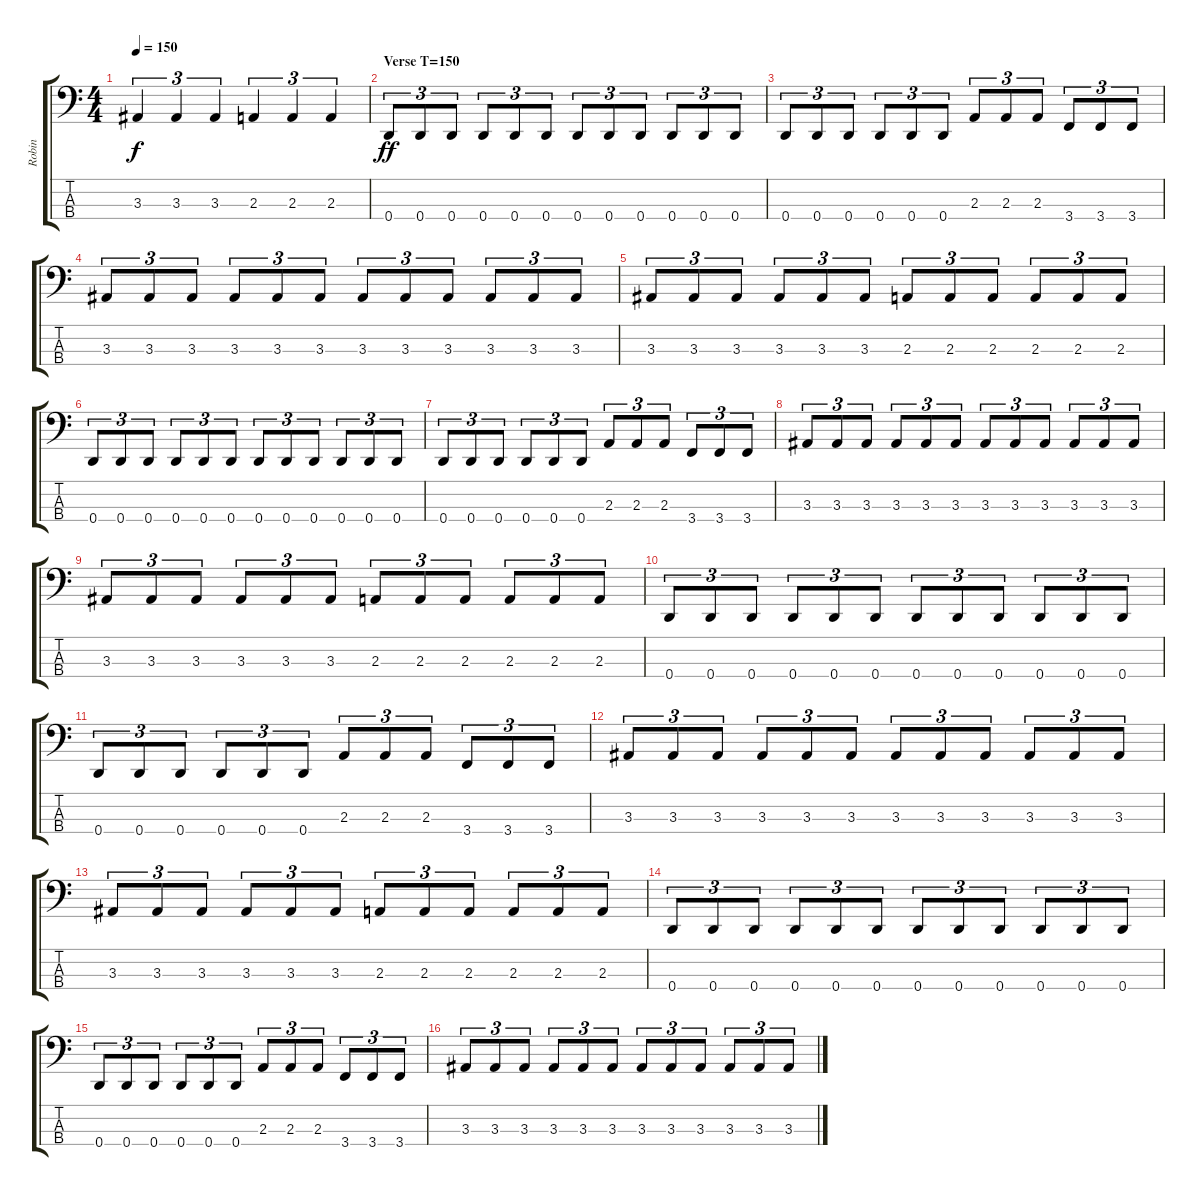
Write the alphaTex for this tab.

\track ("Robin" "Robin") {instrument electricbasspick}
\staff {score tabs}
\tuning (F2 C2 G1 D1) {hide}
\ts (4 4)
\tempo 150
\clef f4
\ks c
3.3.4{tu (3 2) dy f} 3.3.4{tu (3 2)} 3.3.4{tu (3 2)} 2.3.4{tu (3 2)} 2.3.4{tu (3 2)} 2.3.4{tu (3 2)} |
\section ("" "Verse T=150")
0.4.8{tu (3 2) dy ff} 0.4.8{tu (3 2)} 0.4.8{tu (3 2)} 0.4.8{tu (3 2)} 0.4.8{tu (3 2)} 0.4.8{tu (3 2)} 0.4.8{tu (3 2)} 0.4.8{tu (3 2)} 0.4.8{tu (3 2)} 0.4.8{tu (3 2)} 0.4.8{tu (3 2)} 0.4.8{tu (3 2)} |
0.4.8{tu (3 2)} 0.4.8{tu (3 2)} 0.4.8{tu (3 2)} 0.4.8{tu (3 2)} 0.4.8{tu (3 2)} 0.4.8{tu (3 2)} 2.3.8{tu (3 2)} 2.3.8{tu (3 2)} 2.3.8{tu (3 2)} 3.4.8{tu (3 2)} 3.4.8{tu (3 2)} 3.4.8{tu (3 2)} |
3.3.8{tu (3 2)} 3.3.8{tu (3 2)} 3.3.8{tu (3 2)} 3.3.8{tu (3 2)} 3.3.8{tu (3 2)} 3.3.8{tu (3 2)} 3.3.8{tu (3 2)} 3.3.8{tu (3 2)} 3.3.8{tu (3 2)} 3.3.8{tu (3 2)} 3.3.8{tu (3 2)} 3.3.8{tu (3 2)} |
3.3.8{tu (3 2)} 3.3.8{tu (3 2)} 3.3.8{tu (3 2)} 3.3.8{tu (3 2)} 3.3.8{tu (3 2)} 3.3.8{tu (3 2)} 2.3.8{tu (3 2)} 2.3.8{tu (3 2)} 2.3.8{tu (3 2)} 2.3.8{tu (3 2)} 2.3.8{tu (3 2)} 2.3.8{tu (3 2)} |
0.4.8{tu (3 2)} 0.4.8{tu (3 2)} 0.4.8{tu (3 2)} 0.4.8{tu (3 2)} 0.4.8{tu (3 2)} 0.4.8{tu (3 2)} 0.4.8{tu (3 2)} 0.4.8{tu (3 2)} 0.4.8{tu (3 2)} 0.4.8{tu (3 2)} 0.4.8{tu (3 2)} 0.4.8{tu (3 2)} |
0.4.8{tu (3 2)} 0.4.8{tu (3 2)} 0.4.8{tu (3 2)} 0.4.8{tu (3 2)} 0.4.8{tu (3 2)} 0.4.8{tu (3 2)} 2.3.8{tu (3 2)} 2.3.8{tu (3 2)} 2.3.8{tu (3 2)} 3.4.8{tu (3 2)} 3.4.8{tu (3 2)} 3.4.8{tu (3 2)} |
3.3.8{tu (3 2)} 3.3.8{tu (3 2)} 3.3.8{tu (3 2)} 3.3.8{tu (3 2)} 3.3.8{tu (3 2)} 3.3.8{tu (3 2)} 3.3.8{tu (3 2)} 3.3.8{tu (3 2)} 3.3.8{tu (3 2)} 3.3.8{tu (3 2)} 3.3.8{tu (3 2)} 3.3.8{tu (3 2)} |
3.3.8{tu (3 2)} 3.3.8{tu (3 2)} 3.3.8{tu (3 2)} 3.3.8{tu (3 2)} 3.3.8{tu (3 2)} 3.3.8{tu (3 2)} 2.3.8{tu (3 2)} 2.3.8{tu (3 2)} 2.3.8{tu (3 2)} 2.3.8{tu (3 2)} 2.3.8{tu (3 2)} 2.3.8{tu (3 2)} |
0.4.8{tu (3 2)} 0.4.8{tu (3 2)} 0.4.8{tu (3 2)} 0.4.8{tu (3 2)} 0.4.8{tu (3 2)} 0.4.8{tu (3 2)} 0.4.8{tu (3 2)} 0.4.8{tu (3 2)} 0.4.8{tu (3 2)} 0.4.8{tu (3 2)} 0.4.8{tu (3 2)} 0.4.8{tu (3 2)} |
0.4.8{tu (3 2)} 0.4.8{tu (3 2)} 0.4.8{tu (3 2)} 0.4.8{tu (3 2)} 0.4.8{tu (3 2)} 0.4.8{tu (3 2)} 2.3.8{tu (3 2)} 2.3.8{tu (3 2)} 2.3.8{tu (3 2)} 3.4.8{tu (3 2)} 3.4.8{tu (3 2)} 3.4.8{tu (3 2)} |
3.3.8{tu (3 2)} 3.3.8{tu (3 2)} 3.3.8{tu (3 2)} 3.3.8{tu (3 2)} 3.3.8{tu (3 2)} 3.3.8{tu (3 2)} 3.3.8{tu (3 2)} 3.3.8{tu (3 2)} 3.3.8{tu (3 2)} 3.3.8{tu (3 2)} 3.3.8{tu (3 2)} 3.3.8{tu (3 2)} |
3.3.8{tu (3 2)} 3.3.8{tu (3 2)} 3.3.8{tu (3 2)} 3.3.8{tu (3 2)} 3.3.8{tu (3 2)} 3.3.8{tu (3 2)} 2.3.8{tu (3 2)} 2.3.8{tu (3 2)} 2.3.8{tu (3 2)} 2.3.8{tu (3 2)} 2.3.8{tu (3 2)} 2.3.8{tu (3 2)} |
0.4.8{tu (3 2)} 0.4.8{tu (3 2)} 0.4.8{tu (3 2)} 0.4.8{tu (3 2)} 0.4.8{tu (3 2)} 0.4.8{tu (3 2)} 0.4.8{tu (3 2)} 0.4.8{tu (3 2)} 0.4.8{tu (3 2)} 0.4.8{tu (3 2)} 0.4.8{tu (3 2)} 0.4.8{tu (3 2)} |
0.4.8{tu (3 2)} 0.4.8{tu (3 2)} 0.4.8{tu (3 2)} 0.4.8{tu (3 2)} 0.4.8{tu (3 2)} 0.4.8{tu (3 2)} 2.3.8{tu (3 2)} 2.3.8{tu (3 2)} 2.3.8{tu (3 2)} 3.4.8{tu (3 2)} 3.4.8{tu (3 2)} 3.4.8{tu (3 2)} |
3.3.8{tu (3 2)} 3.3.8{tu (3 2)} 3.3.8{tu (3 2)} 3.3.8{tu (3 2)} 3.3.8{tu (3 2)} 3.3.8{tu (3 2)} 3.3.8{tu (3 2)} 3.3.8{tu (3 2)} 3.3.8{tu (3 2)} 3.3.8{tu (3 2)} 3.3.8{tu (3 2)} 3.3.8{tu (3 2)}
